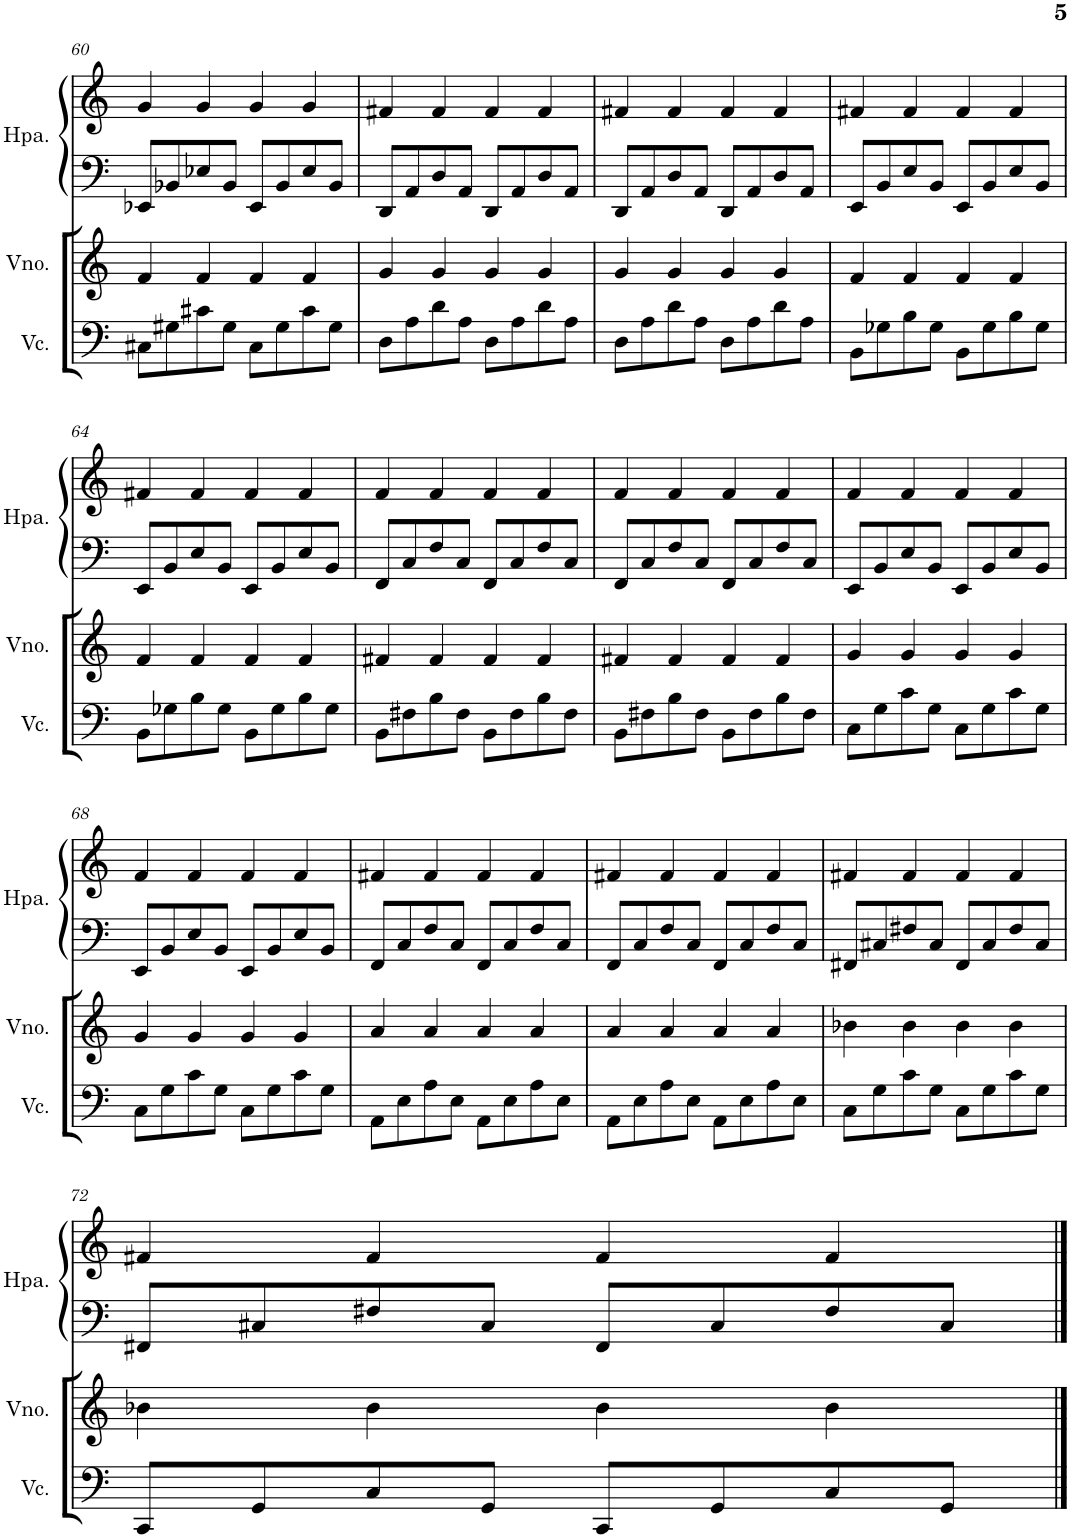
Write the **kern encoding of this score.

**kern	**kern	**kern	**kern
*part3	*part2	*part1	*part1
*staff4	*staff3	*staff2	*staff1
*I"Violoncelo	*I"Violino	*I"Harpa	*
*I'Vc.	*I'Vno.	*I'Hpa.	*
!!LO:PB:g=z
*clefF4	*clefG2	*clefF4	*clefG2
*k[]	*k[]	*k[]	*k[]
*M4/4	*M4/4	*M4/4	*M4/4
=60	=60	=60	=60
8C#X\L	4f/	8EE-X/L	4g/
8G#X\	.	8BB-X/	.
8c#X\	4f/	8E-X/	4g/
8G#\J	.	8BB-/J	.
8C#\L	4f/	8EE-/L	4g/
8G#\	.	8BB-/	.
8c#\	4f/	8E-/	4g/
8G#\J	.	8BB-/J	.
=61	=61	=61	=61
8D\L	4g/	8DD/L	4f#X/
8A\	.	8AA/	.
8d\	4g/	8D/	4f#/
8A\J	.	8AA/J	.
8D\L	4g/	8DD/L	4f#/
8A\	.	8AA/	.
8d\	4g/	8D/	4f#/
8A\J	.	8AA/J	.
=62	=62	=62	=62
8D\L	4g/	8DD/L	4f#X/
8A\	.	8AA/	.
8d\	4g/	8D/	4f#/
8A\J	.	8AA/J	.
8D\L	4g/	8DD/L	4f#/
8A\	.	8AA/	.
8d\	4g/	8D/	4f#/
8A\J	.	8AA/J	.
=63	=63	=63	=63
8BB\L	4f/	8EE/L	4f#X/
8G-X\	.	8BB/	.
8B\	4f/	8E/	4f#/
8G-\J	.	8BB/J	.
8BB\L	4f/	8EE/L	4f#/
8G-\	.	8BB/	.
8B\	4f/	8E/	4f#/
8G-\J	.	8BB/J	.
!!LO:LB:g=z
=64	=64	=64	=64
8BB\L	4f/	8EE/L	4f#X/
8G-X\	.	8BB/	.
8B\	4f/	8E/	4f#/
8G-\J	.	8BB/J	.
8BB\L	4f/	8EE/L	4f#/
8G-\	.	8BB/	.
8B\	4f/	8E/	4f#/
8G-\J	.	8BB/J	.
=65	=65	=65	=65
8BB\L	4f#X/	8FF/L	4f/
8F#X\	.	8C/	.
8B\	4f#/	8F/	4f/
8F#\J	.	8C/J	.
8BB\L	4f#/	8FF/L	4f/
8F#\	.	8C/	.
8B\	4f#/	8F/	4f/
8F#\J	.	8C/J	.
=66	=66	=66	=66
8BB\L	4f#X/	8FF/L	4f/
8F#X\	.	8C/	.
8B\	4f#/	8F/	4f/
8F#\J	.	8C/J	.
8BB\L	4f#/	8FF/L	4f/
8F#\	.	8C/	.
8B\	4f#/	8F/	4f/
8F#\J	.	8C/J	.
=67	=67	=67	=67
8C\L	4g/	8EE/L	4f/
8G\	.	8BB/	.
8c\	4g/	8E/	4f/
8G\J	.	8BB/J	.
8C\L	4g/	8EE/L	4f/
8G\	.	8BB/	.
8c\	4g/	8E/	4f/
8G\J	.	8BB/J	.
!!LO:LB:g=z
=68	=68	=68	=68
8C\L	4g/	8EE/L	4f/
8G\	.	8BB/	.
8c\	4g/	8E/	4f/
8G\J	.	8BB/J	.
8C\L	4g/	8EE/L	4f/
8G\	.	8BB/	.
8c\	4g/	8E/	4f/
8G\J	.	8BB/J	.
=69	=69	=69	=69
8AA\L	4a/	8FF/L	4f#X/
8E\	.	8C/	.
8A\	4a/	8F/	4f#/
8E\J	.	8C/J	.
8AA\L	4a/	8FF/L	4f#/
8E\	.	8C/	.
8A\	4a/	8F/	4f#/
8E\J	.	8C/J	.
=70	=70	=70	=70
8AA\L	4a/	8FF/L	4f#X/
8E\	.	8C/	.
8A\	4a/	8F/	4f#/
8E\J	.	8C/J	.
8AA\L	4a/	8FF/L	4f#/
8E\	.	8C/	.
8A\	4a/	8F/	4f#/
8E\J	.	8C/J	.
=71	=71	=71	=71
8C\L	4b-X\	8FF#X/L	4f#X/
8G\	.	8C#X/	.
8c\	4b-\	8F#X/	4f#/
8G\J	.	8C#/J	.
8C\L	4b-\	8FF#/L	4f#/
8G\	.	8C#/	.
8c\	4b-\	8F#/	4f#/
8G\J	.	8C#/J	.
!!LO:LB:g=z
=72	=72	=72	=72
8CC/L	4b-X\	8FF#X/L	4f#X/
8GG/	.	8C#X/	.
8C/	4b-\	8F#X/	4f#/
8GG/J	.	8C#/J	.
8CC/L	4b-\	8FF#/L	4f#/
8GG/	.	8C#/	.
8C/	4b-\	8F#/	4f#/
8GG/J	.	8C#/J	.
==	==	==	==
*-	*-	*-	*-
